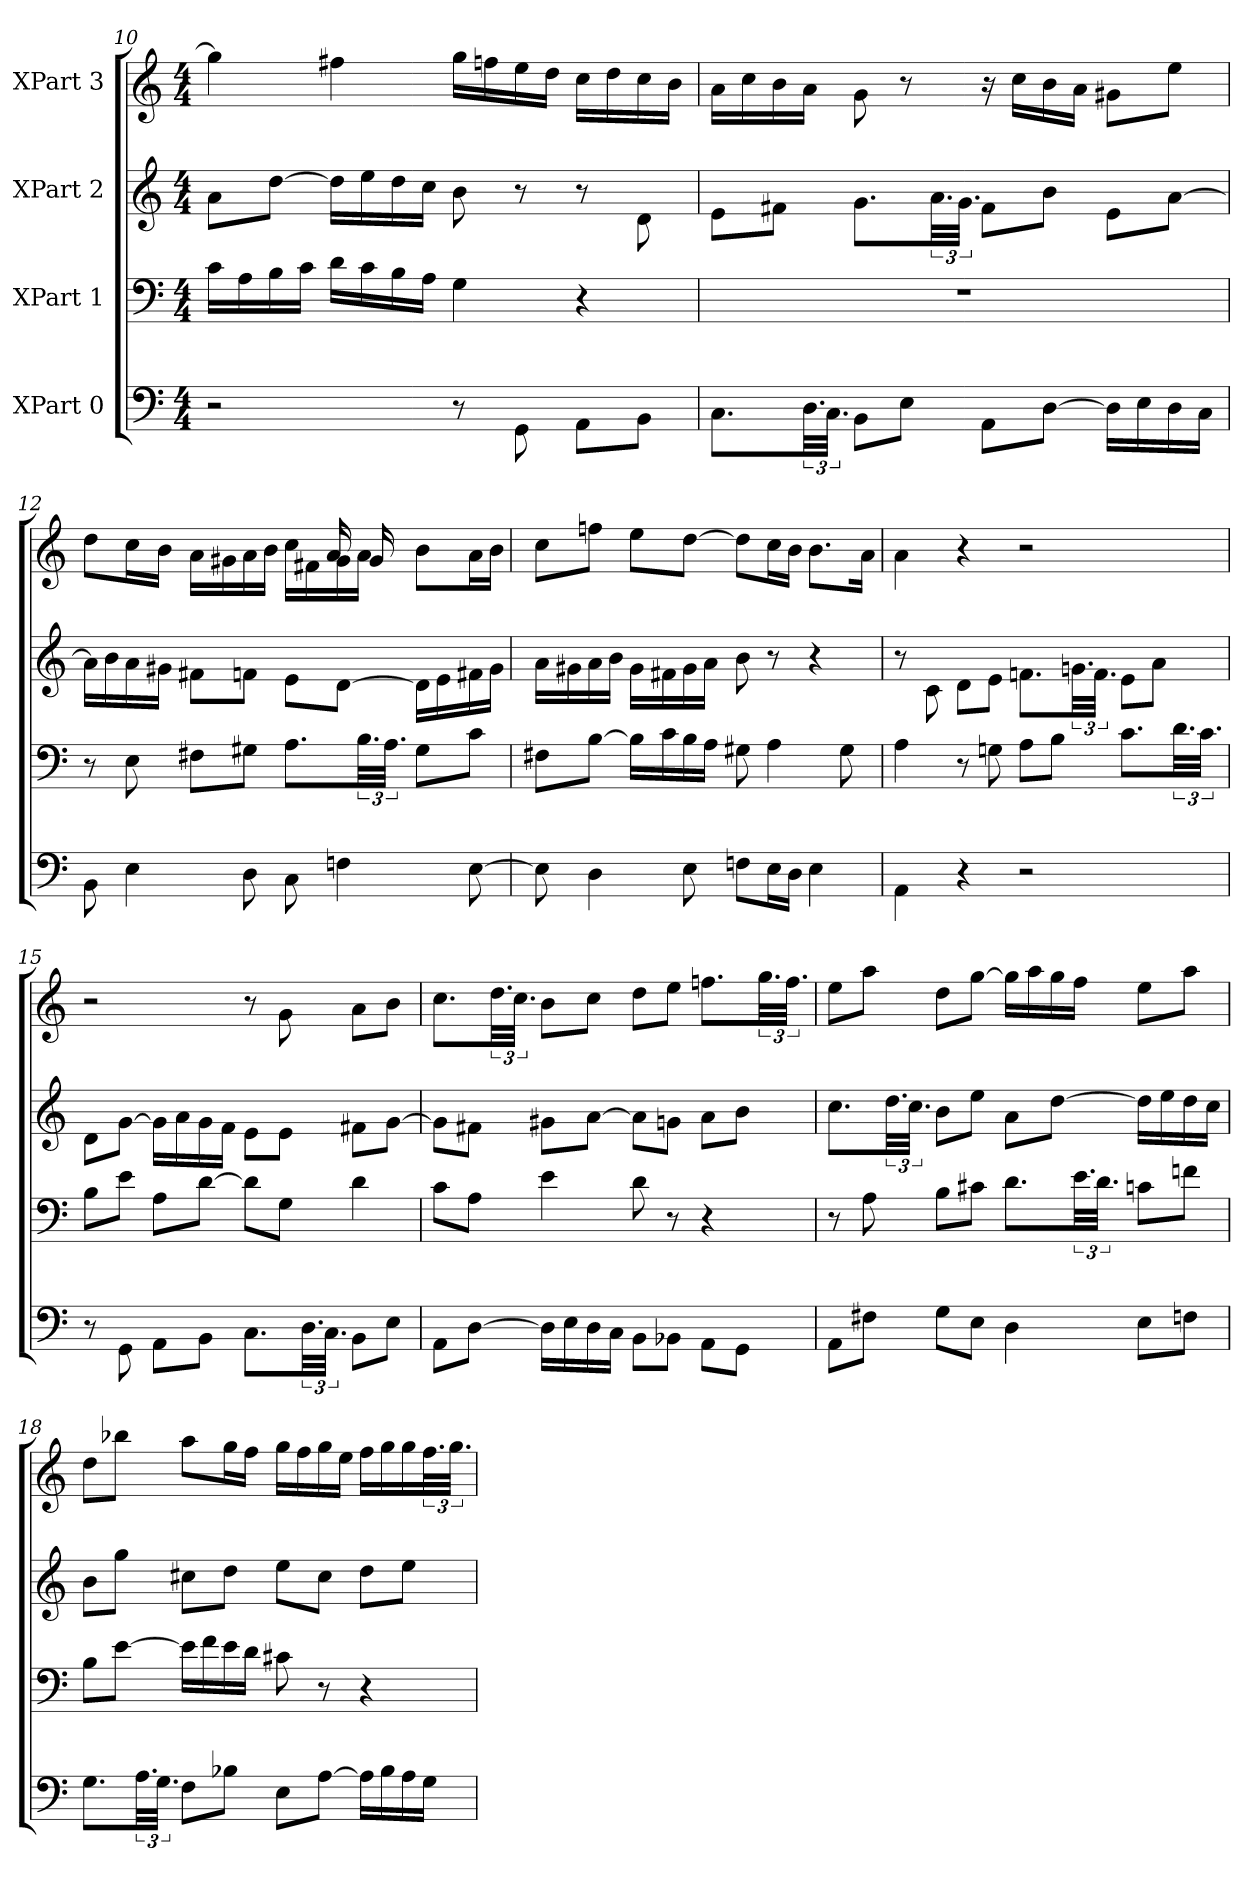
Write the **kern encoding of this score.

**kern	**kern	**kern	**kern
*part4	*part3	*part2	*part1
*staff4	*staff3	*staff2	*staff1
*I"XPart 0	*I"XPart 1	*I"XPart 2	*I"XPart 3
*clefF4	*clefF4	*clefG2	*clefG2
*k[]	*k[]	*k[]	*k[]
*M4/4	*M4/4	*M4/4	*M4/4
=10	=10	=10	=10
2r	16c\L	8a\L	4gg\]
.	16A\	.	.
.	16B\	[8dd\J	.
.	16c\J	.	.
.	16d\L	16dd\L]	4ff#X\
.	16c\	16ee\	.
.	16B\	16dd\	.
.	16A\J	16cc\J	.
8r	4G\	8b\	16gg\L
.	.	.	16ffn\
8GG\	.	8r	16ee\
.	.	.	16dd\J
8AA\L	4r	8r	16cc\L
.	.	.	16dd\
8BB\J	.	8d\	16cc\
.	.	.	16b\J
=11	=11	=11	=11
8.C\L	1r	8e\L	16a\L
.	.	.	16cc\
.	.	8f#X\J	16b\
48.D\	.	.	16a\J
48.C\J	.	.	.
8BB\L	.	8.g\L	8g\
8E\J	.	.	8r
.	.	48.a\	.
.	.	48.g\J	.
8AA\L	.	8f#\L	16r
.	.	.	16cc\L
[8D\J	.	8b\J	16b\
.	.	.	16a\J
16D\L]	.	8e\L	8g#X\L
16E\	.	.	.
16D\	.	[8a\J	8ee\J
16C\J	.	.	.
=12	=12	=12	=12
*	*	*	*^
8BB\	8r	16a\L]	8dd\L	8ryy
.	.	16b\	.	.
*	*	*	*v	*v
4E\	8E\	16a\	16cc\
.	.	16g#X\J	16b\J
.	8F#X\L	8f#X\L	16a\L
.	.	.	16g#X\
8D\	8G#X\J	8fn\J	16a\
.	.	.	16b\J
8C\	8.A\L	8e\L	16cc\L
.	.	.	16f#X\
*	*	*	*^
4Fn\	.	[8d\J	16g#\	16a/
.	48.B\	.	16a\J	16g#/
.	48.A\J	.	.	.
.	8G#\L	16d\L]	8b\L	4ryy
.	.	16e\	.	.
[8E\	8c\J	16f#X\	16a\	.
.	.	16g#\J	16b\J	.
*	*	*	*v	*v
=13	=13	=13	=13
8E\]	8F#X\L	16a\L	8cc\L
.	.	16g#X\	.
4D\	[8B\J	16a\	8ffn\J
.	.	16b\J	.
.	16B\L]	16g#\L	8ee\L
.	16c\	16f#X\	.
8E\	16B\	16g#\	[8dd\J
.	16A\J	16a\J	.
8Fn\L	8G#X\	8b\	8dd\L]
16E\	4A\	8r	16cc\
16D\J	.	.	16b\J
4E\	.	4r	8.b\L
.	8G#\	.	.
.	.	.	16a\J
=14	=14	=14	=14
4AA\	4A\	8r	4a\
.	.	8c\	.
4r	8r	8d\L	4r
.	8Gn\	8e\J	.
2r	8A\L	8.fn\L	2r
.	8B\J	.	.
.	.	48.gn\	.
.	.	48.f\J	.
.	8.c\L	8e\L	.
.	.	8a\J	.
.	48.d\	.	.
.	48.c\J	.	.
=15	=15	=15	=15
8r	8B\L	8d\L	2r
8GG\	8e\J	[8g\J	.
8AA\L	8A\L	16g\L]	.
.	.	16a\	.
8BB\J	[8d\J	16g\	.
.	.	16f\J	.
8.C\L	8d\L]	8e\L	8r
.	8G\J	8e\J	8g\
48.D\	.	.	.
48.C\J	.	.	.
8BB\L	4d\	8f#X\L	8a\L
8E\J	.	[8g\J	8b\J
=16	=16	=16	=16
8AA\L	8c\L	8g\L]	8.cc\L
[8D\J	8A\J	8f#X\J	.
.	.	.	48.dd\
.	.	.	48.cc\J
16D\L]	4e\	8g#X\L	8b\L
16E\	.	.	.
16D\	.	[8a\J	8cc\J
16C\J	.	.	.
8BB\L	8d\	8a\L]	8dd\L
8BB-X\J	8r	8gn\J	8ee\J
8AA\L	4r	8a\L	8.ffn\L
8GG\J	.	8b\J	.
.	.	.	48.gg\
.	.	.	48.ff\J
=17	=17	=17	=17
8AA\L	8r	8.cc\L	8ee\L
8F#X\J	8A\	.	8aa\J
.	.	48.dd\	.
.	.	48.cc\J	.
8G\L	8B\L	8b\L	8dd\L
8E\J	8c#X\J	8ee\J	[8gg\J
4D\	8.d\L	8a\L	16gg\L]
.	.	.	16aa\
.	.	[8dd\J	16gg\
.	48.e\	.	16ff\J
.	48.d\J	.	.
8E\L	8cn\L	16dd\L]	8ee\L
.	.	16ee\	.
8Fn\J	8fn\J	16dd\	8aa\J
.	.	16cc\J	.
=18	=18	=18	=18
8.G\L	8B\L	8b\L	8dd\L
.	[8e\J	8gg\J	8bb-X\J
48.A\	.	.	.
48.G\J	.	.	.
8F\L	16e\L]	8cc#X\L	8aa\L
.	16f\	.	.
8B-X\J	16e\	8dd\J	16gg\
.	16d\J	.	16ff\J
8E\L	8c#X\	8ee\L	16gg\L
.	.	.	16ff\
[8A\J	8r	8cc#\J	16gg\
.	.	.	16ee\J
16A\L]	4r	8dd\L	16ff\L
16B-\	.	.	16gg\
16A\	.	8ee\J	16gg\
16G\J	.	.	48.ff\
.	.	.	48.gg\J
=	=	=	=
*-	*-	*-	*-
